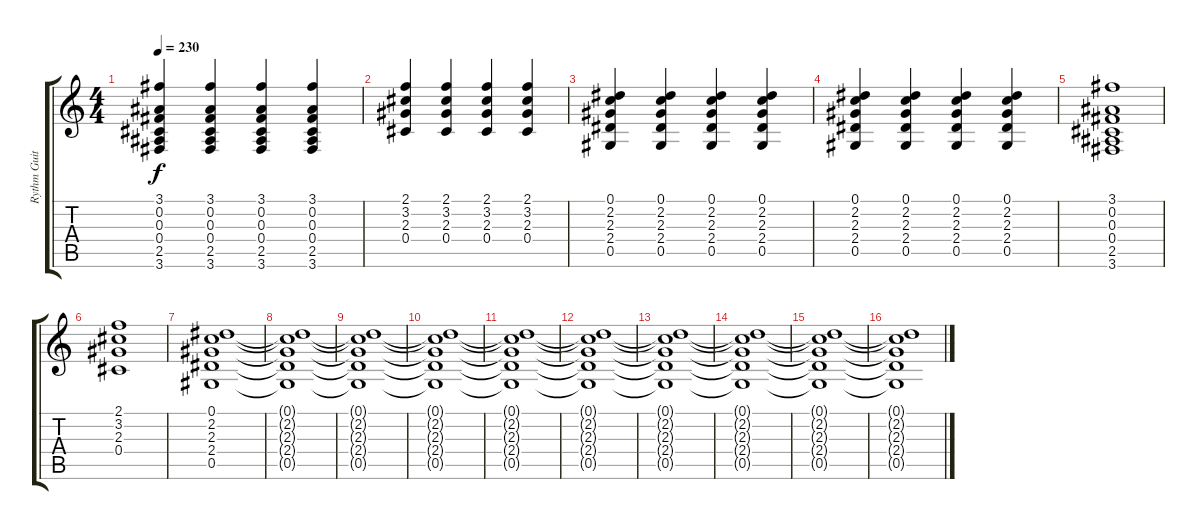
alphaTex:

\track ("Rythm Guitar" "Rythm Guit") {instrument overdrivenguitar}
\staff {score tabs}
\tuning (Eb4 Bb3 Gb3 Db3 Ab2 Eb2) {hide}
\ts (4 4)
\tempo 230
\clef g2
\ks c
(3.1 0.2 0.3 0.4 2.5 3.6).4{dy f} (3.1 0.2 0.3 0.4 2.5 3.6).4 (3.1 0.2 0.3 0.4 2.5 3.6).4 (3.1 0.2 0.3 0.4 2.5 3.6).4 |
(2.1 3.2 2.3 0.4).4 (2.1 3.2 2.3 0.4).4 (2.1 3.2 2.3 0.4).4 (2.1 3.2 2.3 0.4).4 |
(0.1 2.2 2.3 2.4 0.5).4 (0.1 2.2 2.3 2.4 0.5).4 (0.1 2.2 2.3 2.4 0.5).4 (0.1 2.2 2.3 2.4 0.5).4 |
(0.1 2.2 2.3 2.4 0.5).4 (0.1 2.2 2.3 2.4 0.5).4 (0.1 2.2 2.3 2.4 0.5).4 (0.1 2.2 2.3 2.4 0.5).4 |
(3.1 0.2 0.3 0.4 2.5 3.6).1 |
(2.1 3.2 2.3 0.4).1 |
(0.1 2.2 2.3 2.4 0.5).1 |
(0.1{t} 2.2{t} 2.3{t} 2.4{t} 0.5{t}).1 |
(0.1{t} 2.2{t} 2.3{t} 2.4{t} 0.5{t}).1 |
(0.1{t} 2.2{t} 2.3{t} 2.4{t} 0.5{t}).1 |
(0.1{t} 2.2{t} 2.3{t} 2.4{t} 0.5{t}).1 |
(0.1{t} 2.2{t} 2.3{t} 2.4{t} 0.5{t}).1 |
(0.1{t} 2.2{t} 2.3{t} 2.4{t} 0.5{t}).1 |
(0.1{t} 2.2{t} 2.3{t} 2.4{t} 0.5{t}).1 |
(0.1{t} 2.2{t} 2.3{t} 2.4{t} 0.5{t}).1 |
(0.1{t} 2.2{t} 2.3{t} 2.4{t} 0.5{t}).1
